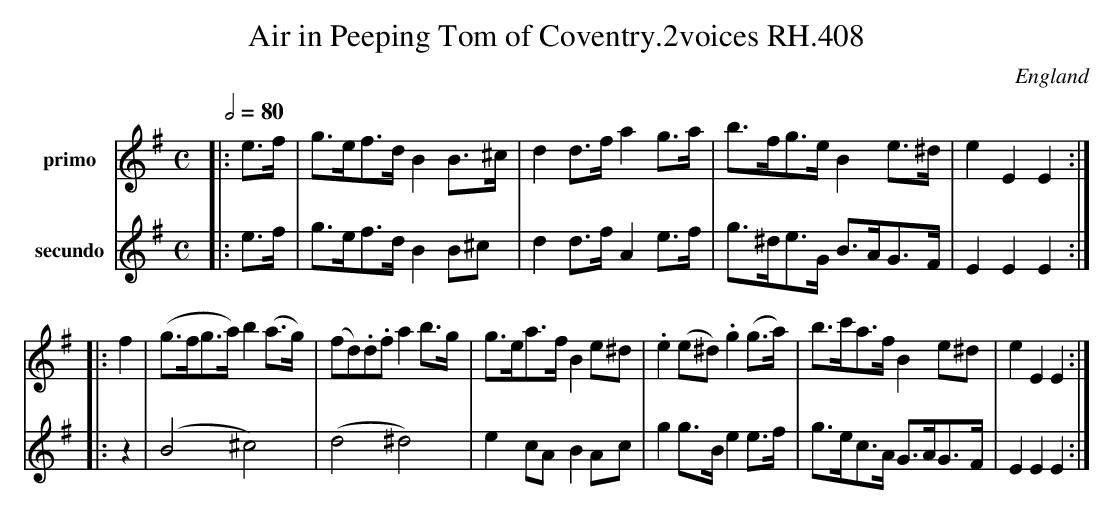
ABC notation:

X:1
T:Air in Peeping Tom of Coventry.2voices RH.408
O:England
V:1 name="primo"
V:2 name="secundo"
M:C
L:1/8
Q:2/4=80
K:E minor
[V:1]|:e>f|g>ef>d B2B>^c|d2d>f a2g>a|b>fg>e B2e>^d|e2E2 E2:|
[V:2]|:e>f|g>ef>d B2B^c|d2d>f A2e>f|g>^de>G B>AG>F|E2E2 E2:|
[V:1]|:f2|(g>fg>a) b2(a>g)|(fd).d.f a2b>g|g>ea>f B2e^d|.e2(e^d) .g2(g>a)|b>c'a>f B2e^d|e2E2 E2:|
[V:2]|:z2|(B4 ^c4)|(d4 ^d4)|e2cA B2Ac|g2g>B e2e>f|g>ec>A G>AG>F|E2E2 E2:|
